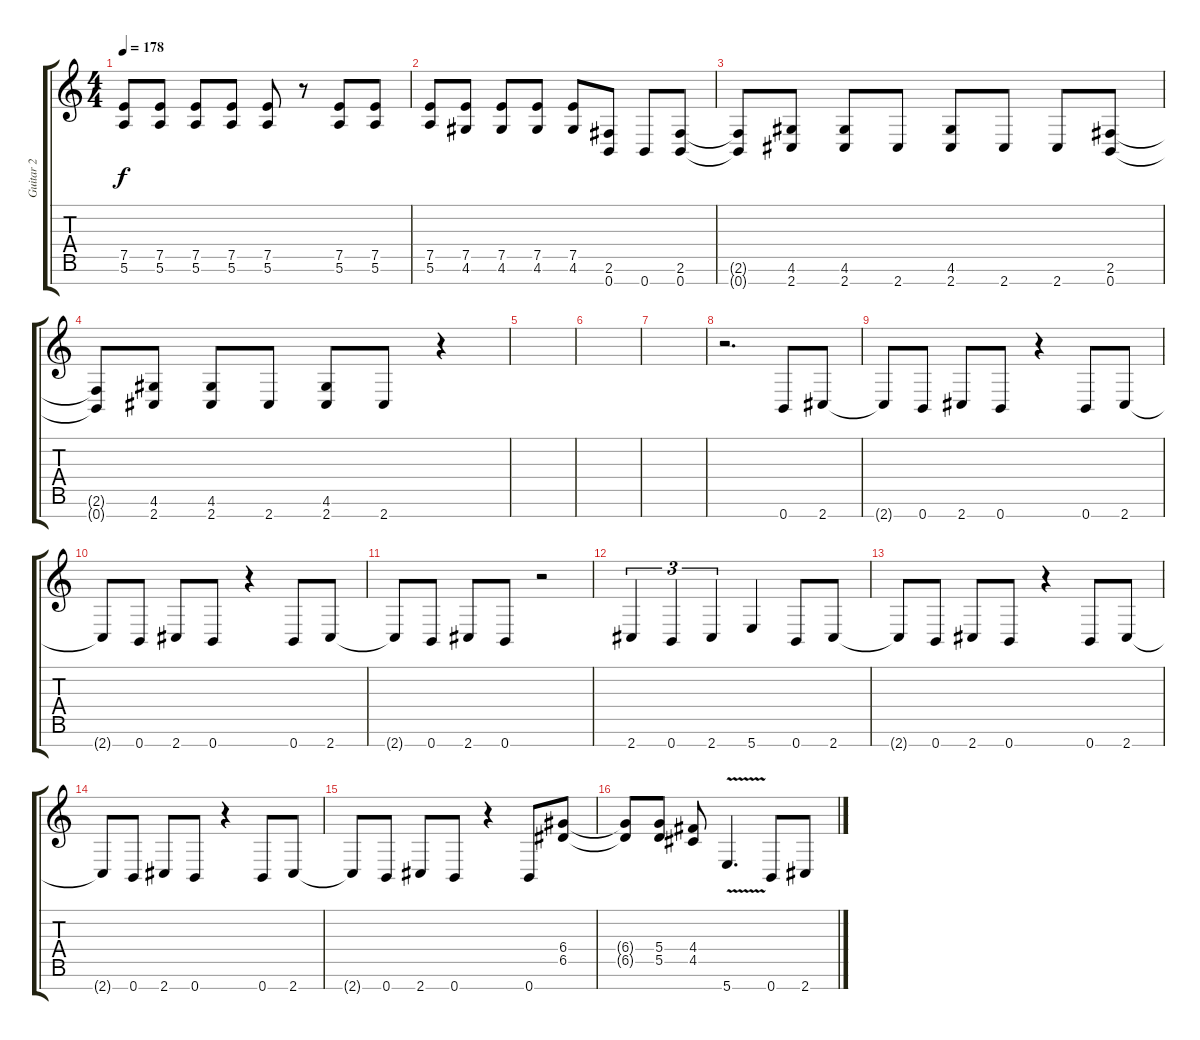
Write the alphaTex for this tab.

\track ("Guitar 2" "Guitar 2") {instrument distortionguitar}
\staff {score tabs}
\tuning (E4 B3 G3 D3 A2 E2 B1) {hide}
\ts (4 4)
\tempo 178
\clef g2
\ks c
(7.5 5.6).8{dy f} (7.5 5.6).8 (7.5 5.6).8 (7.5 5.6).8 (7.5 5.6).8 r.8 (7.5 5.6).8 (7.5 5.6).8 |
(7.5 5.6).8 (7.5 4.6).8 (7.5 4.6).8 (7.5 4.6).8 (7.5 4.6).8 (2.6 0.7).8 0.7.8 (2.6 0.7).8 |
(2.6{t} 0.7{t}).8 (4.6 2.7).8 (4.6 2.7).8 2.7.8 (4.6 2.7).8 2.7.8 2.7.8 (2.6 0.7).8 |
(2.6{t} 0.7{t}).8 (4.6 2.7).8 (4.6 2.7).8 2.7.8 (4.6 2.7).8 2.7.8 r.4 |
|
|
|
r.2{d} 0.7.8 2.7.8 |
2.7{t}.8 0.7.8 2.7.8 0.7.8 r.4 0.7.8 2.7.8 |
2.7{t}.8 0.7.8 2.7.8 0.7.8 r.4 0.7.8 2.7.8 |
2.7{t}.8 0.7.8 2.7.8 0.7.8 r.2 |
2.7.4{tu (3 2)} 0.7.4{tu (3 2)} 2.7.4{tu (3 2)} 5.7.4 0.7.8 2.7.8 |
2.7{t}.8 0.7.8 2.7.8 0.7.8 r.4 0.7.8 2.7.8 |
2.7{t}.8 0.7.8 2.7.8 0.7.8 r.4 0.7.8 2.7.8 |
2.7{t}.8 0.7.8 2.7.8 0.7.8 r.4 0.7.8 (6.4 6.5).8 |
(6.4{t} 6.5{t}).8 (5.4 5.5).8 (4.4 4.5).8 5.7{v}.4{d} 0.7.8 2.7.8
